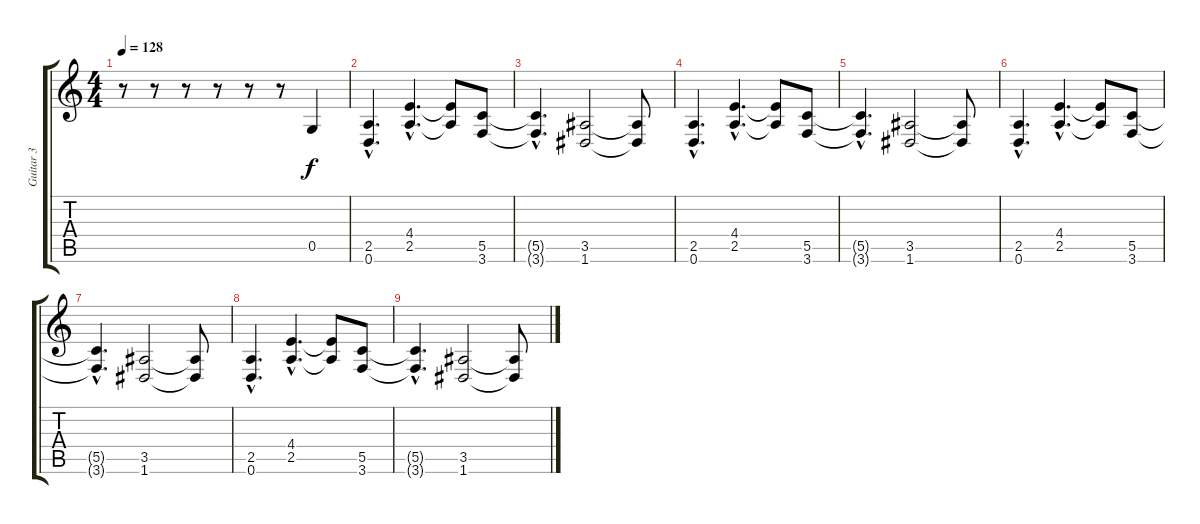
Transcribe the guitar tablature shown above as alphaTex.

\track ("Guitar 3" "Guitar 3") {instrument distortionguitar}
\staff {score tabs}
\tuning (D4 A3 F3 C3 G2 D2) {hide}
\ts (4 4)
\tempo 128
\clef g2
\ks c
r.8{dy mp} r.8 r.8 r.8 r.8 r.8 0.5.4{dy f} |
(2.5{hac} 0.6{hac}).4{d} (4.4{hac} 2.5{hac}).4{d} (4.4{t} 2.5{t}).8 (5.5 3.6).8 |
(5.5{hac t} 3.6{hac t}).4{d} (3.5 1.6).2 (3.5{t} 1.6{t}).8 |
(2.5{hac} 0.6{hac}).4{d} (4.4{hac} 2.5{hac}).4{d} (4.4{t} 2.5{t}).8 (5.5 3.6).8 |
(5.5{hac t} 3.6{hac t}).4{d} (3.5 1.6).2 (3.5{t} 1.6{t}).8 |
(2.5{hac} 0.6{hac}).4{d} (4.4{hac} 2.5{hac}).4{d} (4.4{t} 2.5{t}).8 (5.5 3.6).8 |
(5.5{hac t} 3.6{hac t}).4{d} (3.5 1.6).2 (3.5{t} 1.6{t}).8 |
(2.5{hac} 0.6{hac}).4{d} (4.4{hac} 2.5{hac}).4{d} (4.4{t} 2.5{t}).8 (5.5 3.6).8 |
(5.5{hac t} 3.6{hac t}).4{d} (3.5 1.6).2 (3.5{t} 1.6{t}).8
